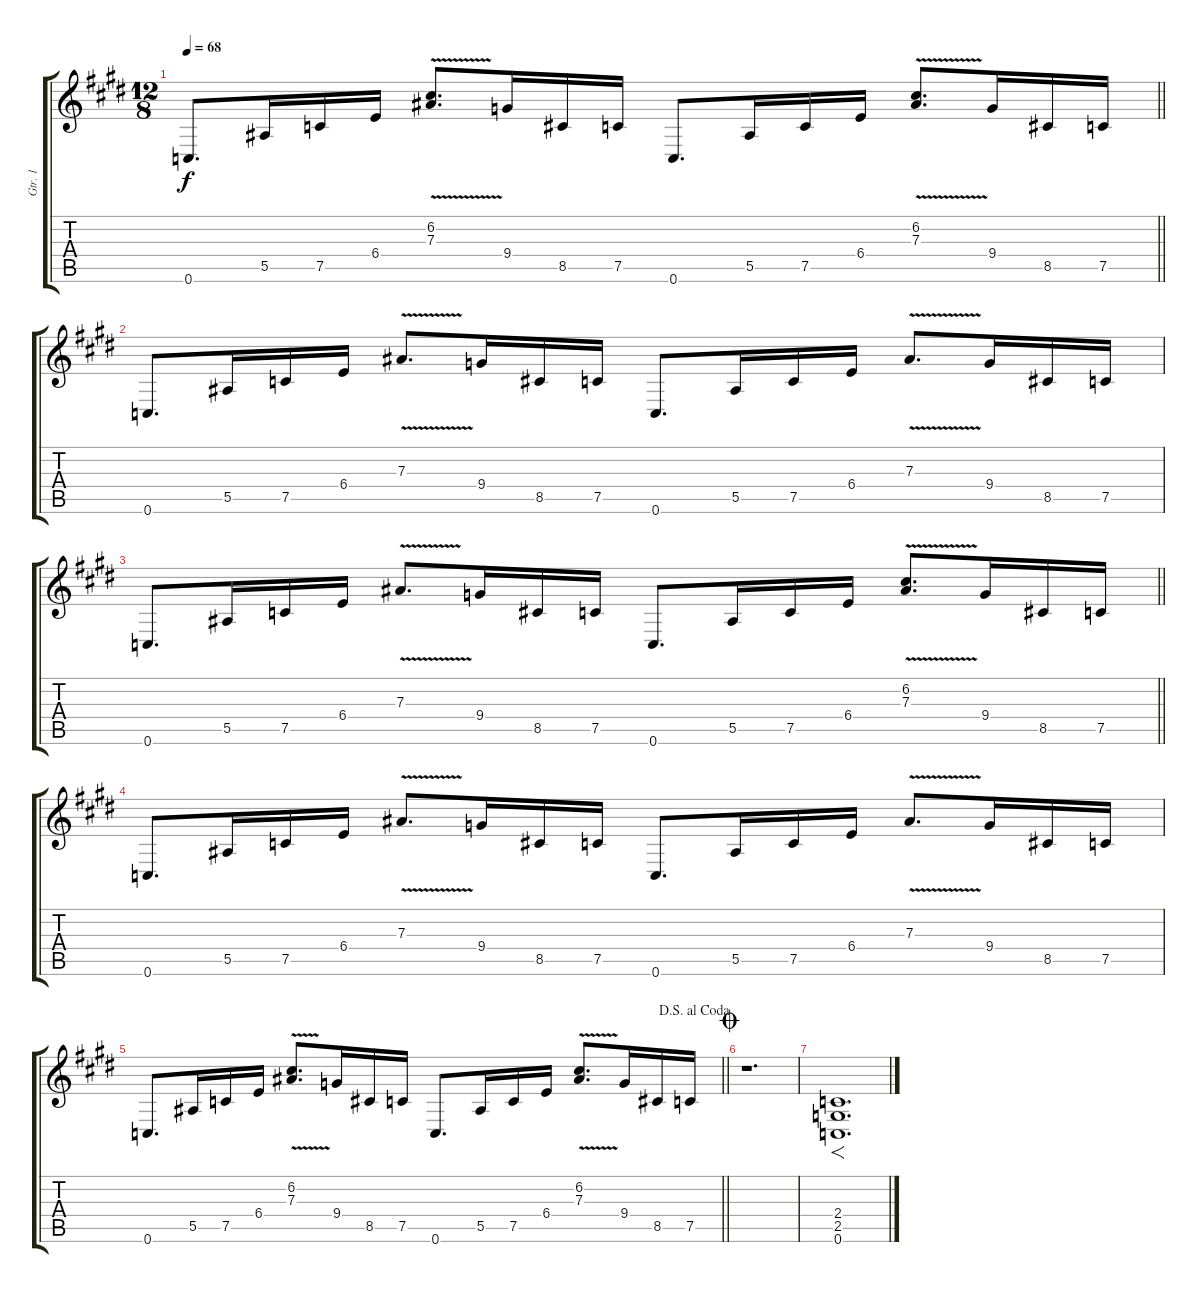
\track ("Gtr. 1" "Gtr. 1") {instrument overdrivenguitar}
\staff {score tabs}
\tuning (C4 G3 Eb3 Bb2 F2 C2) {hide}
\ts (12 8)
\tempo 68
\clef g2
\barLineRight lightlight
\ks e
0.6.8{d dy f} 5.5.16 7.5.16 6.4.16 (6.2 7.3{v}).8{d} 9.4.16 8.5.16 7.5.16 0.6.8{d} 5.5.16 7.5.16 6.4.16 (6.2 7.3{v}).8{d} 9.4.16 8.5.16 7.5.16 |
0.6.8{d} 5.5.16 7.5.16 6.4.16 7.3{v}.8{d} 9.4.16 8.5.16 7.5.16 0.6.8{d} 5.5.16 7.5.16 6.4.16 7.3{v}.8{d} 9.4.16 8.5.16 7.5.16 |
\barLineRight lightlight
0.6.8{d} 5.5.16 7.5.16 6.4.16 7.3{v}.8{d} 9.4.16 8.5.16 7.5.16 0.6.8{d} 5.5.16 7.5.16 6.4.16 (6.2 7.3{v}).8{d} 9.4.16 8.5.16 7.5.16 |
0.6.8{d} 5.5.16 7.5.16 6.4.16 7.3{v}.8{d} 9.4.16 8.5.16 7.5.16 0.6.8{d} 5.5.16 7.5.16 6.4.16 7.3{v}.8{d} 9.4.16 8.5.16 7.5.16 |
\jump dalsegnoalcoda
\barLineRight lightlight
0.6.8{d} 5.5.16 7.5.16 6.4.16 (6.2 7.3{v}).8{d} 9.4.16 8.5.16 7.5.16 0.6.8{d} 5.5.16 7.5.16 6.4.16 (6.2 7.3{v}).8{d} 9.4.16 8.5.16 7.5.16 |
\jump coda
r.1{d} |
(2.4 2.5 0.6).1{f d}
